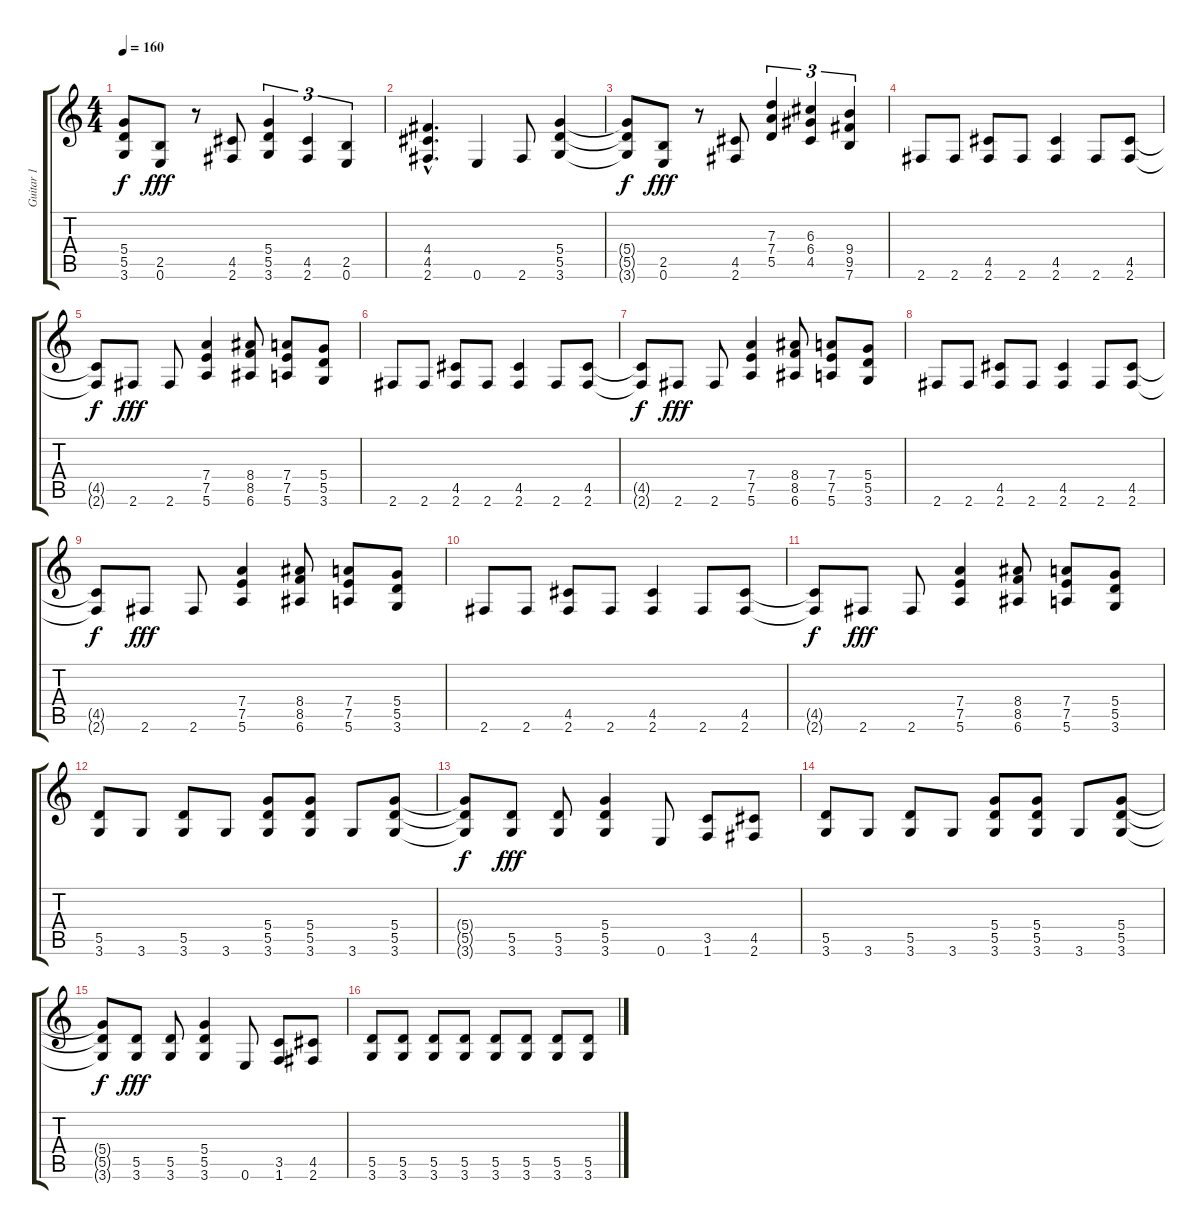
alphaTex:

\track ("Guitar 1            " "Guitar 1  ") {instrument distortionguitar}
\staff {score tabs}
\tuning (E4 B3 G3 D3 A2 E2) {hide}
\ts (4 4)
\tempo 160
\clef g2
\ks c
(5.4{t} 5.5{t} 3.6{t}).8{dy f} (2.5 0.6).8{dy fff} r.8 (4.5 2.6).8 (5.4 5.5 3.6).4{tu (3 2)} (4.5 2.6).4{tu (3 2)} (2.5 0.6).4{tu (3 2)} |
(4.4{hac} 4.5{hac} 2.6{hac}).4{d} 0.6.4 2.6.8 (5.4 5.5 3.6).4 |
(5.4{t} 5.5{t} 3.6{t}).8{dy f} (2.5 0.6).8{dy fff} r.8 (4.5 2.6).8 (7.3 7.4 5.5).4{tu (3 2)} (6.3 6.4 4.5).4{tu (3 2)} (9.4 9.5 7.6).4{tu (3 2)} |
2.6.8 2.6.8 (4.5 2.6).8 2.6.8 (4.5 2.6).4 2.6.8 (4.5 2.6).8 |
(4.5{t} 2.6{t}).8{dy f} 2.6.8{dy fff} 2.6.8 (7.4 7.5 5.6).4 (8.4 8.5 6.6).8 (7.4 7.5 5.6).8 (5.4 5.5 3.6).8 |
2.6.8 2.6.8 (4.5 2.6).8 2.6.8 (4.5 2.6).4 2.6.8 (4.5 2.6).8 |
(4.5{t} 2.6{t}).8{dy f} 2.6.8{dy fff} 2.6.8 (7.4 7.5 5.6).4 (8.4 8.5 6.6).8 (7.4 7.5 5.6).8 (5.4 5.5 3.6).8 |
2.6.8 2.6.8 (4.5 2.6).8 2.6.8 (4.5 2.6).4 2.6.8 (4.5 2.6).8 |
(4.5{t} 2.6{t}).8{dy f} 2.6.8{dy fff} 2.6.8 (7.4 7.5 5.6).4 (8.4 8.5 6.6).8 (7.4 7.5 5.6).8 (5.4 5.5 3.6).8 |
2.6.8 2.6.8 (4.5 2.6).8 2.6.8 (4.5 2.6).4 2.6.8 (4.5 2.6).8 |
(4.5{t} 2.6{t}).8{dy f} 2.6.8{dy fff} 2.6.8 (7.4 7.5 5.6).4 (8.4 8.5 6.6).8 (7.4 7.5 5.6).8 (5.4 5.5 3.6).8 |
(5.5 3.6).8 3.6.8 (5.5 3.6).8 3.6.8 (5.4 5.5 3.6).8 (5.4 5.5 3.6).8 3.6.8 (5.4 5.5 3.6).8 |
(5.4{t} 5.5{t} 3.6{t}).8{dy f} (5.5 3.6).8{dy fff} (5.5 3.6).8 (5.4 5.5 3.6).4 0.6.8 (3.5 1.6).8 (4.5 2.6).8 |
(5.5 3.6).8 3.6.8 (5.5 3.6).8 3.6.8 (5.4 5.5 3.6).8 (5.4 5.5 3.6).8 3.6.8 (5.4 5.5 3.6).8 |
(5.4{t} 5.5{t} 3.6{t}).8{dy f} (5.5 3.6).8{dy fff} (5.5 3.6).8 (5.4 5.5 3.6).4 0.6.8 (3.5 1.6).8 (4.5 2.6).8 |
(5.5 3.6).8 (5.5 3.6).8 (5.5 3.6).8 (5.5 3.6).8 (5.5 3.6).8 (5.5 3.6).8 (5.5 3.6).8 (5.5 3.6).8
